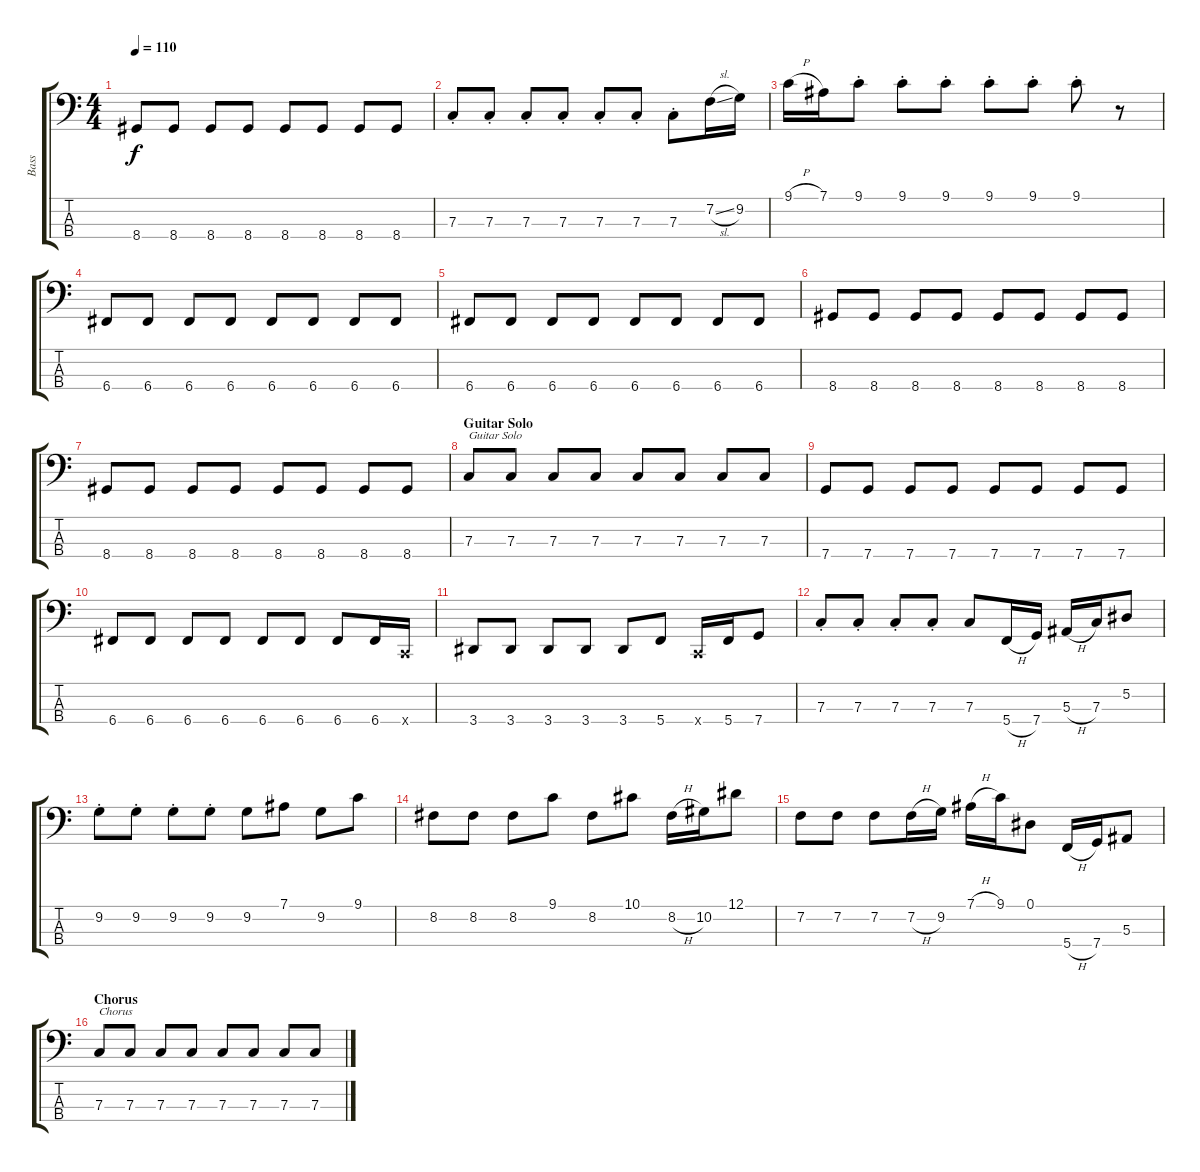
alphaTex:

\track ("Bass" "Bass") {instrument electricbasspick}
\staff {score tabs}
\tuning (Eb2 Bb1 F1 C1) {hide}
\ts (4 4)
\tempo 110
\clef f4
\ks c
8.4.8{dy f} 8.4.8 8.4.8 8.4.8 8.4.8 8.4.8 8.4.8 8.4.8 |
7.3{st}.8 7.3{st}.8 7.3{st}.8 7.3{st}.8 7.3{st}.8 7.3{st}.8 7.3{st}.8 7.2{sl}.16 9.2.16 |
9.1{h}.16 7.1.16 9.1{st}.8 9.1{st}.8 9.1{st}.8 9.1{st}.8 9.1{st}.8 9.1{st}.8 r.8 |
6.4.8 6.4.8 6.4.8 6.4.8 6.4.8 6.4.8 6.4.8 6.4.8 |
6.4.8 6.4.8 6.4.8 6.4.8 6.4.8 6.4.8 6.4.8 6.4.8 |
8.4.8 8.4.8 8.4.8 8.4.8 8.4.8 8.4.8 8.4.8 8.4.8 |
8.4.8 8.4.8 8.4.8 8.4.8 8.4.8 8.4.8 8.4.8 8.4.8 |
\section ("" "Guitar Solo")
7.3.8{txt "Guitar Solo"} 7.3.8 7.3.8 7.3.8 7.3.8 7.3.8 7.3.8 7.3.8 |
7.4.8 7.4.8 7.4.8 7.4.8 7.4.8 7.4.8 7.4.8 7.4.8 |
6.4.8 6.4.8 6.4.8 6.4.8 6.4.8 6.4.8 6.4.8 6.4.16 0.4{x}.16 |
3.4.8 3.4.8 3.4.8 3.4.8 3.4.8 5.4.8 0.4{x}.16 5.4.16 7.4.8 |
7.3{st}.8 7.3{st}.8 7.3{st}.8 7.3{st}.8 7.3.8 5.4{h}.16 7.4.16 5.3{h}.16 7.3.16 5.2.8 |
9.2{st}.8 9.2{st}.8 9.2{st}.8 9.2{st}.8 9.2.8 7.1.8 9.2.8 9.1.8 |
8.2.8 8.2.8 8.2.8 9.1.8 8.2.8 10.1.8 8.2{h}.16 10.2.16 12.1.8 |
7.2.8 7.2.8 7.2.8 7.2{h}.16 9.2.16 7.1{h}.16 9.1.16 0.1.8 5.4{h}.16 7.4.16 5.3.8 |
\section ("" "Chorus")
7.3.8{txt "Chorus"} 7.3.8 7.3.8 7.3.8 7.3.8 7.3.8 7.3.8 7.3.8
